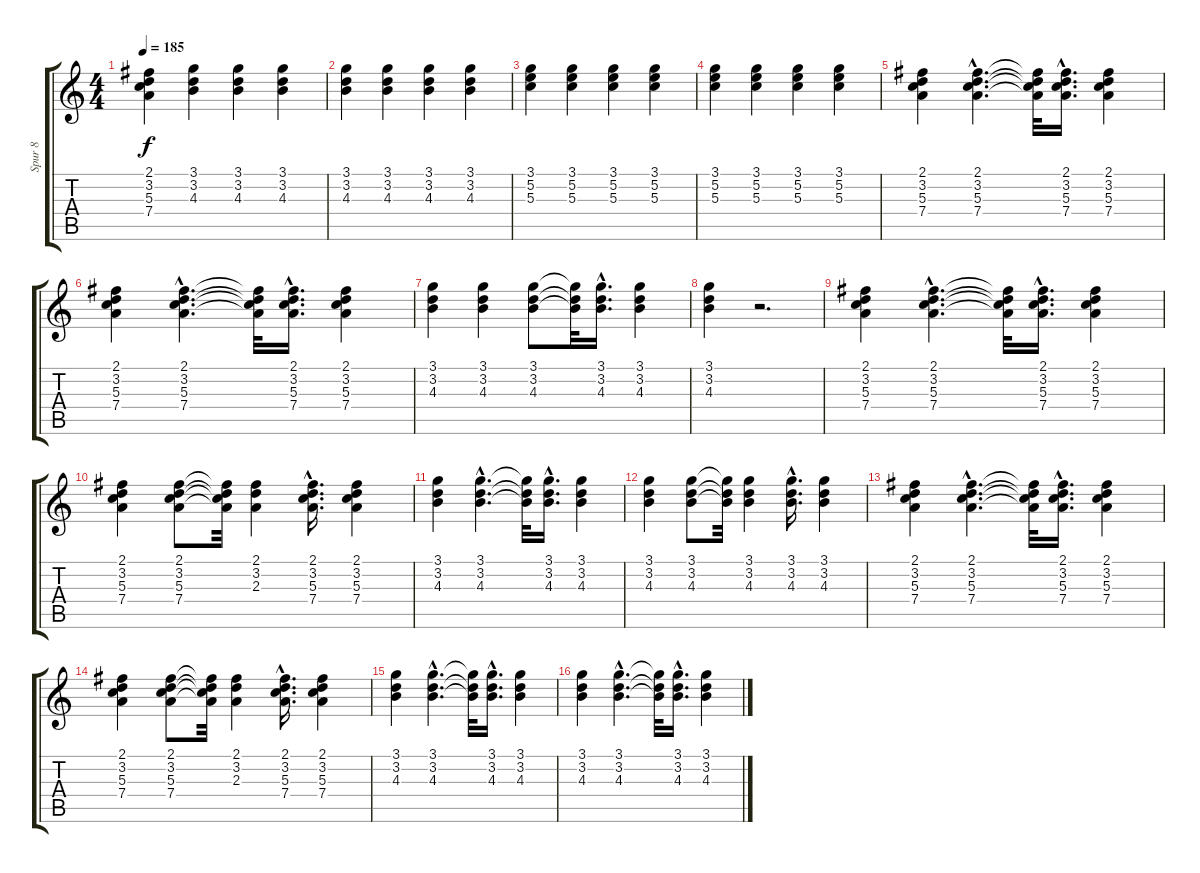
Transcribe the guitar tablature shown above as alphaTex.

\track ("Spur 8" "Spur 8") {instrument acousticguitarsteel}
\staff {score tabs}
\tuning (E4 B3 G3 D3 A2 E2) {hide}
\ts (4 4)
\tempo 185
\clef g2
\ks c
(2.1{t} 3.2{t} 5.3{t} 7.4{t}).4{dy f} (3.1 3.2 4.3).4 (3.1 3.2 4.3).4 (3.1 3.2 4.3).4 |
(3.1 3.2 4.3).4 (3.1 3.2 4.3).4 (3.1 3.2 4.3).4 (3.1 3.2 4.3).4 |
(3.1 5.2 5.3).4 (3.1 5.2 5.3).4 (3.1 5.2 5.3).4 (3.1 5.2 5.3).4 |
(3.1 5.2 5.3).4 (3.1 5.2 5.3).4 (3.1 5.2 5.3).4 (3.1 5.2 5.3).4 |
(2.1 3.2 5.3 7.4).4 (2.1{hac} 3.2{hac} 5.3{hac} 7.4{hac}).4{d} (2.1{t} 3.2{t} 5.3{t} 7.4{t}).32 (2.1{hac} 3.2{hac} 5.3{hac} 7.4{hac}).16{d} (2.1 3.2 5.3 7.4).4 |
(2.1 3.2 5.3 7.4).4 (2.1{hac} 3.2{hac} 5.3{hac} 7.4{hac}).4{d} (2.1{t} 3.2{t} 5.3{t} 7.4{t}).32 (2.1{hac} 3.2{hac} 5.3{hac} 7.4{hac}).16{d} (2.1 3.2 5.3 7.4).4 |
(3.1 3.2 4.3).4 (3.1 3.2 4.3).4 (3.1 3.2 4.3).8 (3.1{t} 3.2{t} 4.3{t}).32 (3.1{hac} 3.2{hac} 4.3{hac}).16{d} (3.1 3.2 4.3).4 |
(3.1 3.2 4.3).4 r.2{d} |
(2.1 3.2 5.3 7.4).4 (2.1{hac} 3.2{hac} 5.3{hac} 7.4{hac}).4{d} (2.1{t} 3.2{t} 5.3{t} 7.4{t}).32 (2.1{hac} 3.2{hac} 5.3{hac} 7.4{hac}).16{d} (2.1 3.2 5.3 7.4).4 |
(2.1 3.2 5.3 7.4).4 (2.1 3.2 5.3 7.4).8 (2.1{t} 3.2{t} 5.3{t} 7.4{t}).32 (2.1 3.2 2.3).4 (2.1{hac} 3.2{hac} 5.3{hac} 7.4{hac}).16{d} (2.1 3.2 5.3 7.4).4 |
(3.1 3.2 4.3).4 (3.1{hac} 3.2{hac} 4.3{hac}).4{d} (3.1{t} 3.2{t} 4.3{t}).32 (3.1{hac} 3.2{hac} 4.3{hac}).16{d} (3.1 3.2 4.3).4 |
(3.1 3.2 4.3).4 (3.1 3.2 4.3).8 (3.1{t} 3.2{t} 4.3{t}).32 (3.1 3.2 4.3).4 (3.1{hac} 3.2{hac} 4.3{hac}).16{d} (3.1 3.2 4.3).4 |
(2.1 3.2 5.3 7.4).4 (2.1{hac} 3.2{hac} 5.3{hac} 7.4{hac}).4{d} (2.1{t} 3.2{t} 5.3{t} 7.4{t}).32 (2.1{hac} 3.2{hac} 5.3{hac} 7.4{hac}).16{d} (2.1 3.2 5.3 7.4).4 |
(2.1 3.2 5.3 7.4).4 (2.1 3.2 5.3 7.4).8 (2.1{t} 3.2{t} 5.3{t} 7.4{t}).32 (2.1 3.2 2.3).4 (2.1{hac} 3.2{hac} 5.3{hac} 7.4{hac}).16{d} (2.1 3.2 5.3 7.4).4 |
(3.1 3.2 4.3).4 (3.1{hac} 3.2{hac} 4.3{hac}).4{d} (3.1{t} 3.2{t} 4.3{t}).32 (3.1{hac} 3.2{hac} 4.3{hac}).16{d} (3.1 3.2 4.3).4 |
(3.1 3.2 4.3).4 (3.1{hac} 3.2{hac} 4.3{hac}).4{d} (3.1{t} 3.2{t} 4.3{t}).32 (3.1{hac} 3.2{hac} 4.3{hac}).16{d} (3.1 3.2 4.3).4
